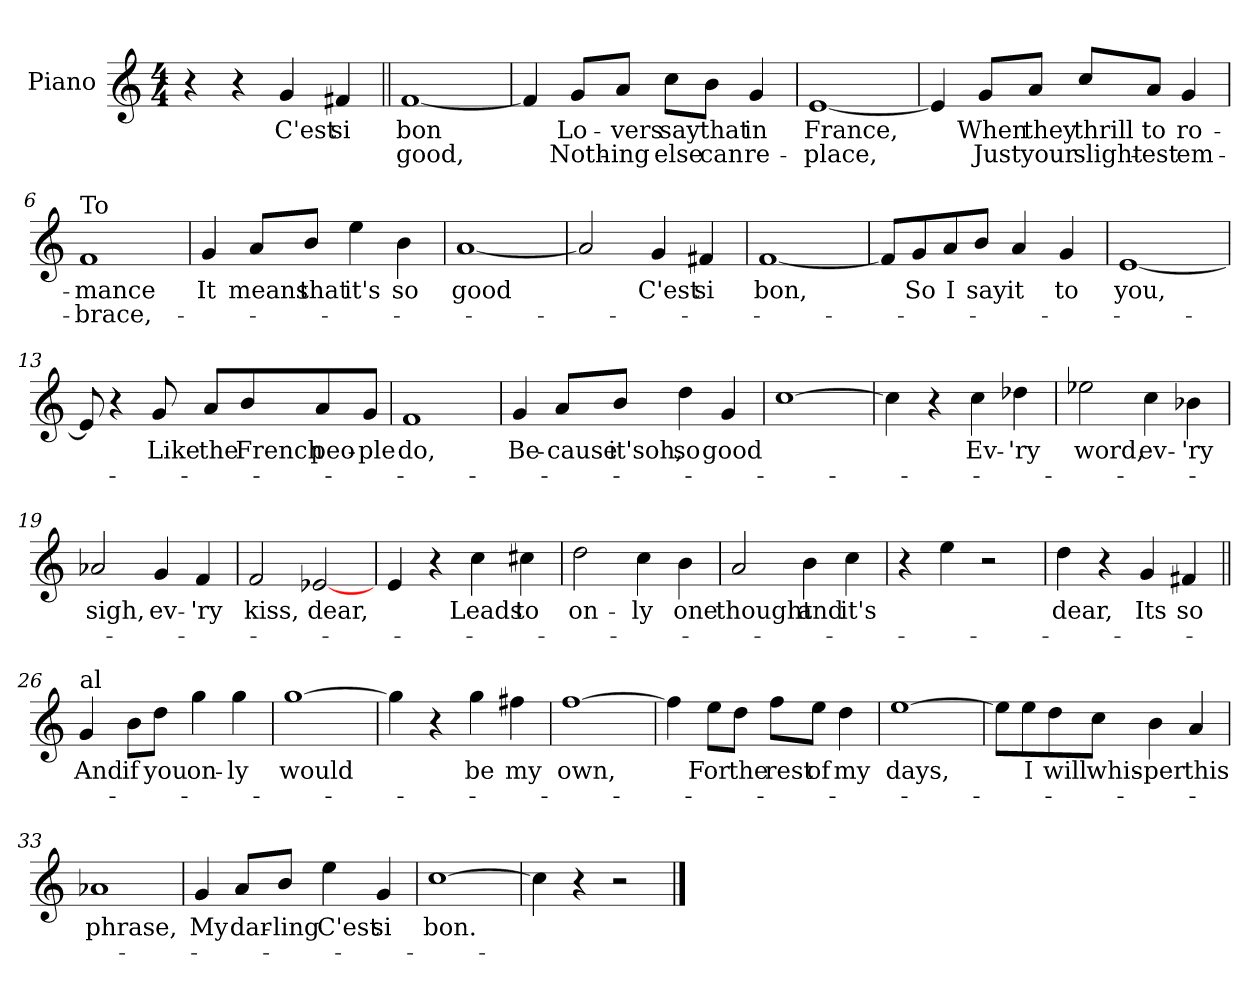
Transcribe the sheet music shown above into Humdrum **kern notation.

**kern	**text	**text
*part1	*part1	*part1
*staff1	*staff1	*staff1
*I"Piano	*	*
*I'Pno	*	*
*clefG2	*	*
*k[]	*	*
*C:	*	*
*M4/4	*	*
=1	=1	=1
4r	.	.
4r	.	.
4g/	C'est	.
4f#X/	si	.
=2||	=2||	=2||
[1f	bon	good,
=3	=3	=3
4f/]	.	.
8g/L	Lo-	Noth-
8a/J	-vers	-ing
8cc\L	say	else
8b\J	that	can
4g/	in	re-
=4	=4	=4
[1e	France,	-place,
!!LO:LB:g=z
=5	=5	=5
4e/]	.	.
8g/L	When	Just
8a/J	they	your
8cc/L	thrill	slight-
8a/J	to	-est
4g/	ro-	em-
!!LO:LB:g=z
=6	=6	=6
!LO:TX:a:t=To	!	!
1f	-mance	-brace,-
=7	=7	=7
4g/	It	.
8a/L	means	.
8b/J	that	.
4ee\	it's	.
4b\	so	.
=8	=8	=8
[1a	good	.
=9	=9	=9
2a/]	.	.
4g/	C'est	.
4f#X/	si	.
=10	=10	=10
[1f	bon,	.
=11	=11	=11
8f/L]	.	.
8g/	So	.
8a/	I	.
8b/J	say	.
4a/	it	.
4g/	to	.
=12	=12	=12
[1e	you,	.
!!LO:LB:g=z
=13	=13	=13
8e/]	.	.
4r	.	.
8g/	Like	.
8a/L	the	.
8b/	French	.
8a/	peo-	.
8g/J	-ple	.
=14	=14	=14
1f	do,	.
=15	=15	=15
4g/	Be-	.
8a/L	-cause	.
8b/J	it'soh,	.
4dd\	so	.
4g/	good	.
=16	=16	=16
[1cc	.	.
=17	=17	=17
4cc\]	.	.
4r	.	.
4cc\	Ev-	.
4dd-X\	-'ry	.
!!LO:LB:g=z
=18	=18	=18
2ee-X\	word,	.
4cc\	ev-	.
4b-X\	-'ry	.
=19	=19	=19
2a-X/	sigh,	.
4g/	ev-	.
4f/	-'ry	.
=20	=20	=20
2f/	kiss,	.
[2e-X/	dear,	.
=21	=21	=21
4e/	.	.
4r	.	.
4cc\	Leads	.
4cc#X\	to	.
=22	=22	=22
2dd\	on-	.
4cc\	-ly	.
4b\	one	.
=23	=23	=23
2a/	thought	.
4b\	and	.
4cc\	it's	.
!!LO:LB:g=z
=24	=24	=24
4r	.	.
4ee\	.	.
2r	.	.
=25	=25	=25
4dd\	dear,	.
4r	.	.
4g/	Its	.
4f#X/	so	.
=26||	=26||	=26||
!LO:TX:a:t=al	!	!
4g/	And	.
8b\L	if	.
8dd\J	you	.
4gg\	on-	.
4gg\	-ly	.
=27	=27	=27
[1gg	would	.
=28	=28	=28
4gg\]	.	.
4r	.	.
4gg\	be	.
4ff#X\	my	.
=29	=29	=29
[1ff	own,	.
!!LO:LB:g=z
=30	=30	=30
4ff\]	.	.
8ee\L	For	.
8dd\J	the	.
8ff\L	rest	.
8ee\J	of	.
4dd\	my	.
=31	=31	=31
[1ee	days,	.
=32	=32	=32
8ee\L]	.	.
8ee\	I	.
8dd\	will	.
8cc\J	whis-	.
4b\	-per	.
4a/	this	.
=33	=33	=33
1a-X	phrase,	.
=34	=34	=34
4g/	My	.
8a/L	dar-	.
8b/J	-ling	.
4ee\	C'est	.
4g/	si	.
!!LO:LB:g=z
=35	=35	=35
[1cc	bon.	.
=36	=36	=36
4cc\]	.	.
4r	.	.
2r	.	.
==	==	==
*-	*-	*-
